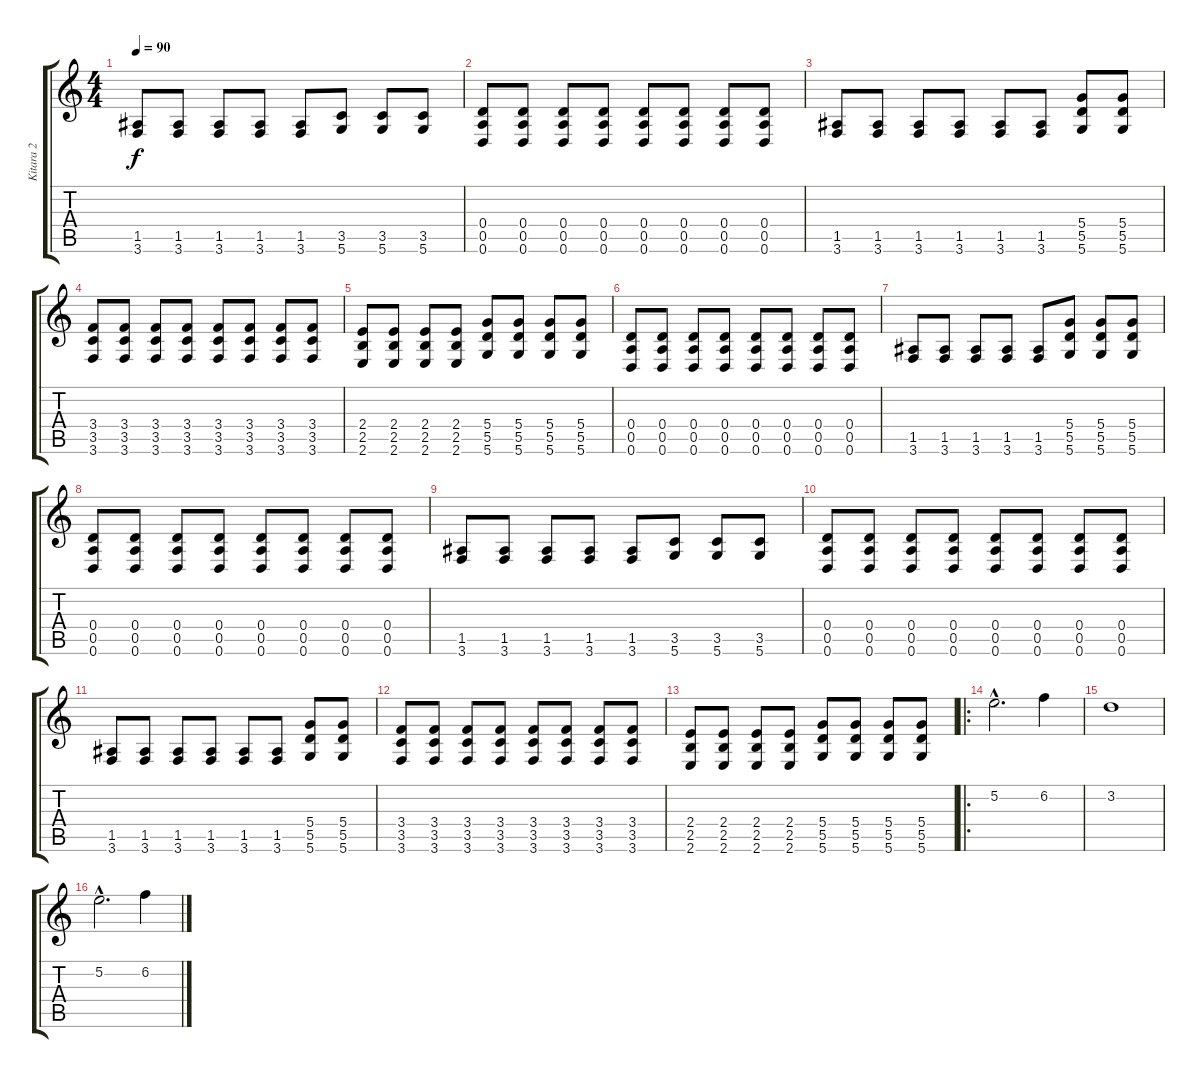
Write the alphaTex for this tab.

\track ("Kitara 2" "Kitara 2") {instrument distortionguitar}
\staff {score tabs}
\tuning (E4 B3 G3 D3 A2 D2) {hide}
\ts (4 4)
\tempo 90
\clef g2
\ks c
(1.5 3.6).8{dy f} (1.5 3.6).8 (1.5 3.6).8 (1.5 3.6).8 (1.5 3.6).8 (3.5 5.6).8 (3.5 5.6).8 (3.5 5.6).8 |
(0.4 0.5 0.6).8 (0.4 0.5 0.6).8 (0.4 0.5 0.6).8 (0.4 0.5 0.6).8 (0.4 0.5 0.6).8 (0.4 0.5 0.6).8 (0.4 0.5 0.6).8 (0.4 0.5 0.6).8 |
(1.5 3.6).8 (1.5 3.6).8 (1.5 3.6).8 (1.5 3.6).8 (1.5 3.6).8 (1.5 3.6).8 (5.4 5.5 5.6).8 (5.4 5.5 5.6).8 |
(3.4 3.5 3.6).8 (3.4 3.5 3.6).8 (3.4 3.5 3.6).8 (3.4 3.5 3.6).8 (3.4 3.5 3.6).8 (3.4 3.5 3.6).8 (3.4 3.5 3.6).8 (3.4 3.5 3.6).8 |
(2.4 2.5 2.6).8 (2.4 2.5 2.6).8 (2.4 2.5 2.6).8 (2.4 2.5 2.6).8 (5.4 5.5 5.6).8 (5.4 5.5 5.6).8 (5.4 5.5 5.6).8 (5.4 5.5 5.6).8 |
(0.4 0.5 0.6).8 (0.4 0.5 0.6).8 (0.4 0.5 0.6).8 (0.4 0.5 0.6).8 (0.4 0.5 0.6).8 (0.4 0.5 0.6).8 (0.4 0.5 0.6).8 (0.4 0.5 0.6).8 |
(1.5 3.6).8 (1.5 3.6).8 (1.5 3.6).8 (1.5 3.6).8 (1.5 3.6).8 (5.4 5.5 5.6).8 (5.4 5.5 5.6).8 (5.4 5.5 5.6).8 |
(0.4 0.5 0.6).8 (0.4 0.5 0.6).8 (0.4 0.5 0.6).8 (0.4 0.5 0.6).8 (0.4 0.5 0.6).8 (0.4 0.5 0.6).8 (0.4 0.5 0.6).8 (0.4 0.5 0.6).8 |
(1.5 3.6).8 (1.5 3.6).8 (1.5 3.6).8 (1.5 3.6).8 (1.5 3.6).8 (3.5 5.6).8 (3.5 5.6).8 (3.5 5.6).8 |
(0.4 0.5 0.6).8 (0.4 0.5 0.6).8 (0.4 0.5 0.6).8 (0.4 0.5 0.6).8 (0.4 0.5 0.6).8 (0.4 0.5 0.6).8 (0.4 0.5 0.6).8 (0.4 0.5 0.6).8 |
(1.5 3.6).8 (1.5 3.6).8 (1.5 3.6).8 (1.5 3.6).8 (1.5 3.6).8 (1.5 3.6).8 (5.4 5.5 5.6).8 (5.4 5.5 5.6).8 |
(3.4 3.5 3.6).8 (3.4 3.5 3.6).8 (3.4 3.5 3.6).8 (3.4 3.5 3.6).8 (3.4 3.5 3.6).8 (3.4 3.5 3.6).8 (3.4 3.5 3.6).8 (3.4 3.5 3.6).8 |
(2.4 2.5 2.6).8 (2.4 2.5 2.6).8 (2.4 2.5 2.6).8 (2.4 2.5 2.6).8 (5.4 5.5 5.6).8 (5.4 5.5 5.6).8 (5.4 5.5 5.6).8 (5.4 5.5 5.6).8 |
\ro
5.2{hac}.2{d volume 13 balance 8} 6.2.4 |
3.2.1 |
5.2{hac}.2{d} 6.2.4
